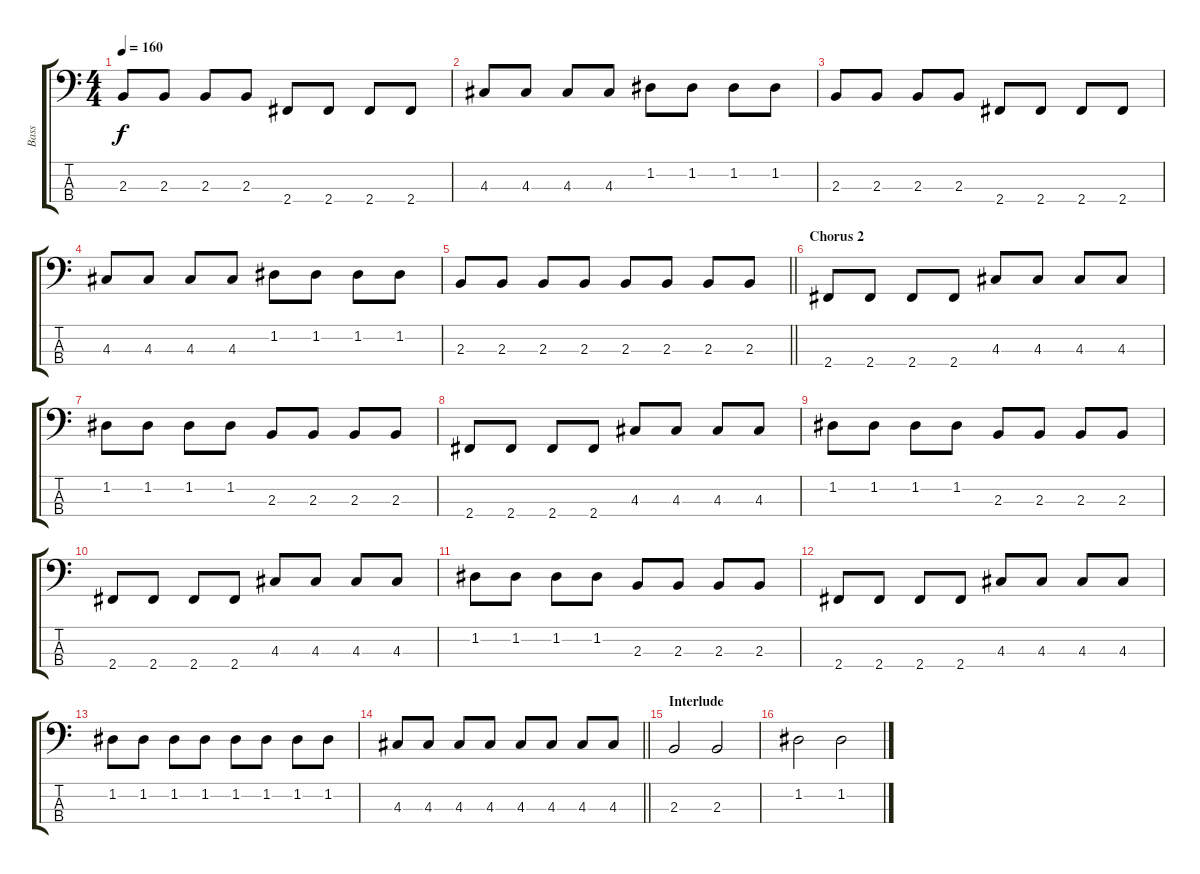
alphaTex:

\track ("Bass" "Bass") {instrument electricbasspick}
\staff {score tabs}
\tuning (G2 D2 A1 E1) {hide}
\ts (4 4)
\tempo 160
\clef f4
\ks c
2.3.8{dy f} 2.3.8 2.3.8 2.3.8 2.4.8 2.4.8 2.4.8 2.4.8 |
4.3.8 4.3.8 4.3.8 4.3.8 1.2.8 1.2.8 1.2.8 1.2.8 |
2.3.8 2.3.8 2.3.8 2.3.8 2.4.8 2.4.8 2.4.8 2.4.8 |
4.3.8 4.3.8 4.3.8 4.3.8 1.2.8 1.2.8 1.2.8 1.2.8 |
\barLineRight lightlight
2.3.8 2.3.8 2.3.8 2.3.8 2.3.8 2.3.8 2.3.8 2.3.8 |
\section ("" "Chorus 2")
2.4.8 2.4.8 2.4.8 2.4.8 4.3.8 4.3.8 4.3.8 4.3.8 |
1.2.8 1.2.8 1.2.8 1.2.8 2.3.8 2.3.8 2.3.8 2.3.8 |
2.4.8 2.4.8 2.4.8 2.4.8 4.3.8 4.3.8 4.3.8 4.3.8 |
1.2.8 1.2.8 1.2.8 1.2.8 2.3.8 2.3.8 2.3.8 2.3.8 |
2.4.8 2.4.8 2.4.8 2.4.8 4.3.8 4.3.8 4.3.8 4.3.8 |
1.2.8 1.2.8 1.2.8 1.2.8 2.3.8 2.3.8 2.3.8 2.3.8 |
2.4.8 2.4.8 2.4.8 2.4.8 4.3.8 4.3.8 4.3.8 4.3.8 |
1.2.8 1.2.8 1.2.8 1.2.8 1.2.8 1.2.8 1.2.8 1.2.8 |
\barLineRight lightlight
4.3.8 4.3.8 4.3.8 4.3.8 4.3.8 4.3.8 4.3.8 4.3.8 |
\section ("" "Interlude")
2.3.2 2.3.2 |
1.2.2 1.2.2
